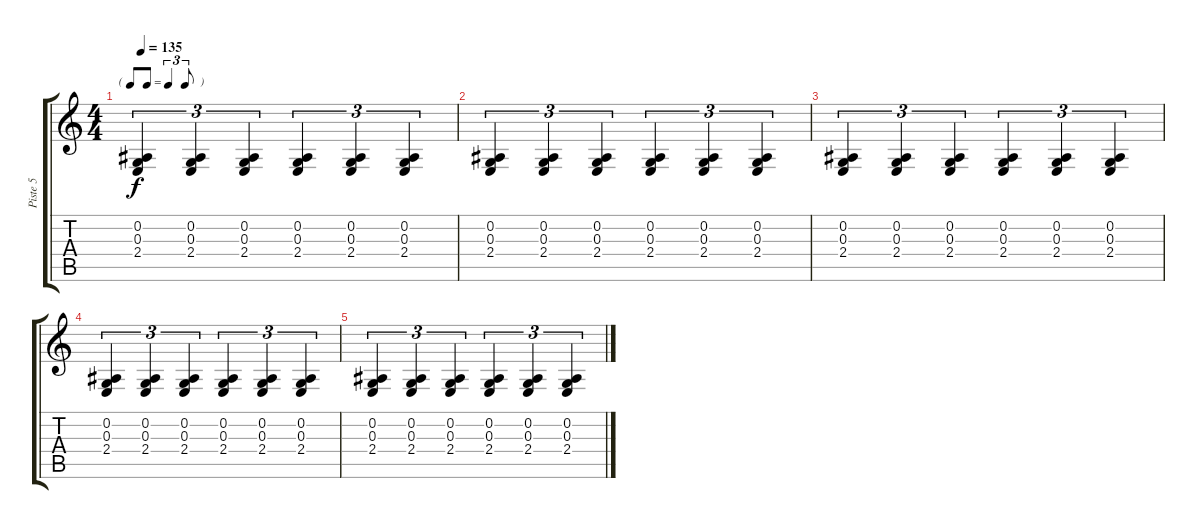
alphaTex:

\track ("Piste 5" "Piste 5") {instrument brightacousticpiano}
\staff {score tabs}
\tuning (E4 Bb3 G3 D3 A2 E2) {hide}
\ts (4 4)
\tf triplet8th
\tempo 135
\clef g2
\ks c
(0.2 0.3 2.4).4{tu (3 2) dy f} (0.2 0.3 2.4).4{tu (3 2)} (0.2 0.3 2.4).4{tu (3 2)} (0.2 0.3 2.4).4{tu (3 2)} (0.2 0.3 2.4).4{tu (3 2)} (0.2 0.3 2.4).4{tu (3 2)} |
(0.2 0.3 2.4).4{tu (3 2)} (0.2 0.3 2.4).4{tu (3 2)} (0.2 0.3 2.4).4{tu (3 2)} (0.2 0.3 2.4).4{tu (3 2)} (0.2 0.3 2.4).4{tu (3 2)} (0.2 0.3 2.4).4{tu (3 2)} |
(0.2 0.3 2.4).4{tu (3 2)} (0.2 0.3 2.4).4{tu (3 2)} (0.2 0.3 2.4).4{tu (3 2)} (0.2 0.3 2.4).4{tu (3 2)} (0.2 0.3 2.4).4{tu (3 2)} (0.2 0.3 2.4).4{tu (3 2)} |
(0.2 0.3 2.4).4{tu (3 2)} (0.2 0.3 2.4).4{tu (3 2)} (0.2 0.3 2.4).4{tu (3 2)} (0.2 0.3 2.4).4{tu (3 2)} (0.2 0.3 2.4).4{tu (3 2)} (0.2 0.3 2.4).4{tu (3 2)} |
(0.2 0.3 2.4).4{tu (3 2)} (0.2 0.3 2.4).4{tu (3 2)} (0.2 0.3 2.4).4{tu (3 2)} (0.2 0.3 2.4).4{tu (3 2)} (0.2 0.3 2.4).4{tu (3 2)} (0.2 0.3 2.4).4{tu (3 2)}
